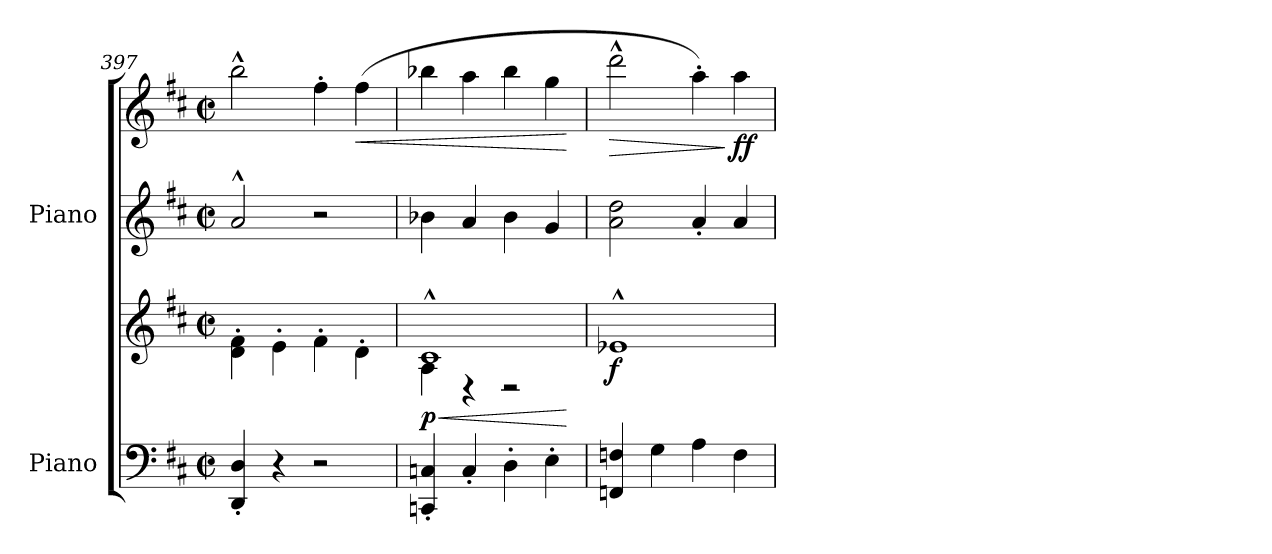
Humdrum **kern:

**kern	**kern	**dynam	**kern	**kern	**dynam
*part2	*part2	*part2	*part1	*part1	*part1
*staff4	*staff3	*staff3/4	*staff2	*staff1	*staff1/2
*I"Piano	*	*	*I"Piano	*	*
*I'Pno.	*	*	*I'Pno.	*	*
*clefF4	*clefG2	*	*clefG2	*clefG2	*
*k[f#c#]	*k[f#c#]	*	*k[f#c#]	*k[f#c#]	*
*M2/2	*M2/2	*	*M2/2	*M2/2	*
*met(c|)	*met(c|)	*	*met(c|)	*met(c|)	*
=397	=397	=397	=397	=397	=397
4DD/' 4D/'	4d\' 4f#\'	.	2a^^/	2bb^^\	.
4r	4e'\	.	.	.	.
2r	4f#'\	.	2r	4ff#'\	.
!	!	!	!	!	!LO:HP:b
.	4d'\	.	.	(>4ff#\	<
=398	=398	=398	=398	=398	=398
!	!	!LO:HP:b	!	!	!
*	*^	*	*	*	*
!	!	!	!LO:DY:n=1:b	!	!	!
4CCn/' 4Cn/'	1c#^^	4A\	< p	4b-X\	4bb-X\	.
4C'/	.	4r	.	4a/	4aa\	.
4D'\	.	2r	.	4b-\	4bb-\	.
4E'\	.	.	.	4g/	4gg\	.
*	*v	*v	*	*	*	*
.	.	[	.	.	[
=399	=399	=399	=399	=399	=399
!	!	!LO:DY:b	!	!	!LO:HP:b
4FFn/ 4Fn/	1e-X^^	f	2a\ 2dd\	2ddd^^\	>
4G\	.	.	.	.	.
4A\	.	.	4a'/	4aa'\)	.
!	!	!	!	!	!LO:DY:n=1:b
4F\	.	.	4a/	4aa\	] ff
=	=	=	=	=	=
*-	*-	*-	*-	*-	*-
